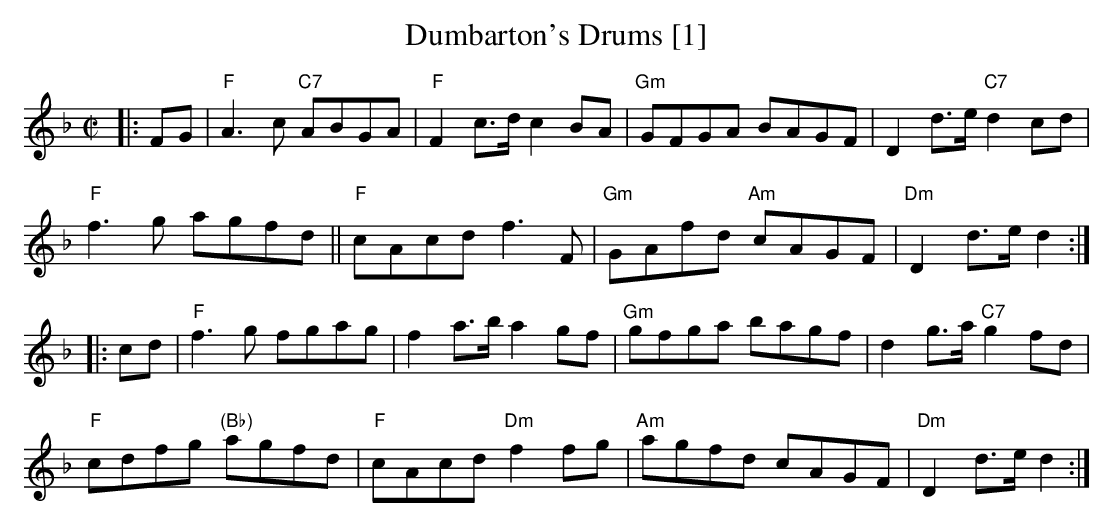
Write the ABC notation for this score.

X:1
T: Dumbarton's Drums [1]
M: C|
L: 1/8
K: F
|: FG | "F"A3c "C7"ABGA | "F"F2c>d c2BA | "Gm"GFGA BAGF | D2d>e "C7"d2cd|
"F"f3g agfd || "F"cAcd f3F | "Gm"GAfd "Am"cAGF | "Dm"D2d>e d2 :|
|: cd | "F"f3g fgag | f2a>b a2gf | "Gm"gfga bagf | d2g>a "C7"g2fd |
"F"cdfg "(Bb)"agfd | "F"cAcd "Dm"f2fg | "Am"agfd cAGF | "Dm"D2d>e d2 :|
